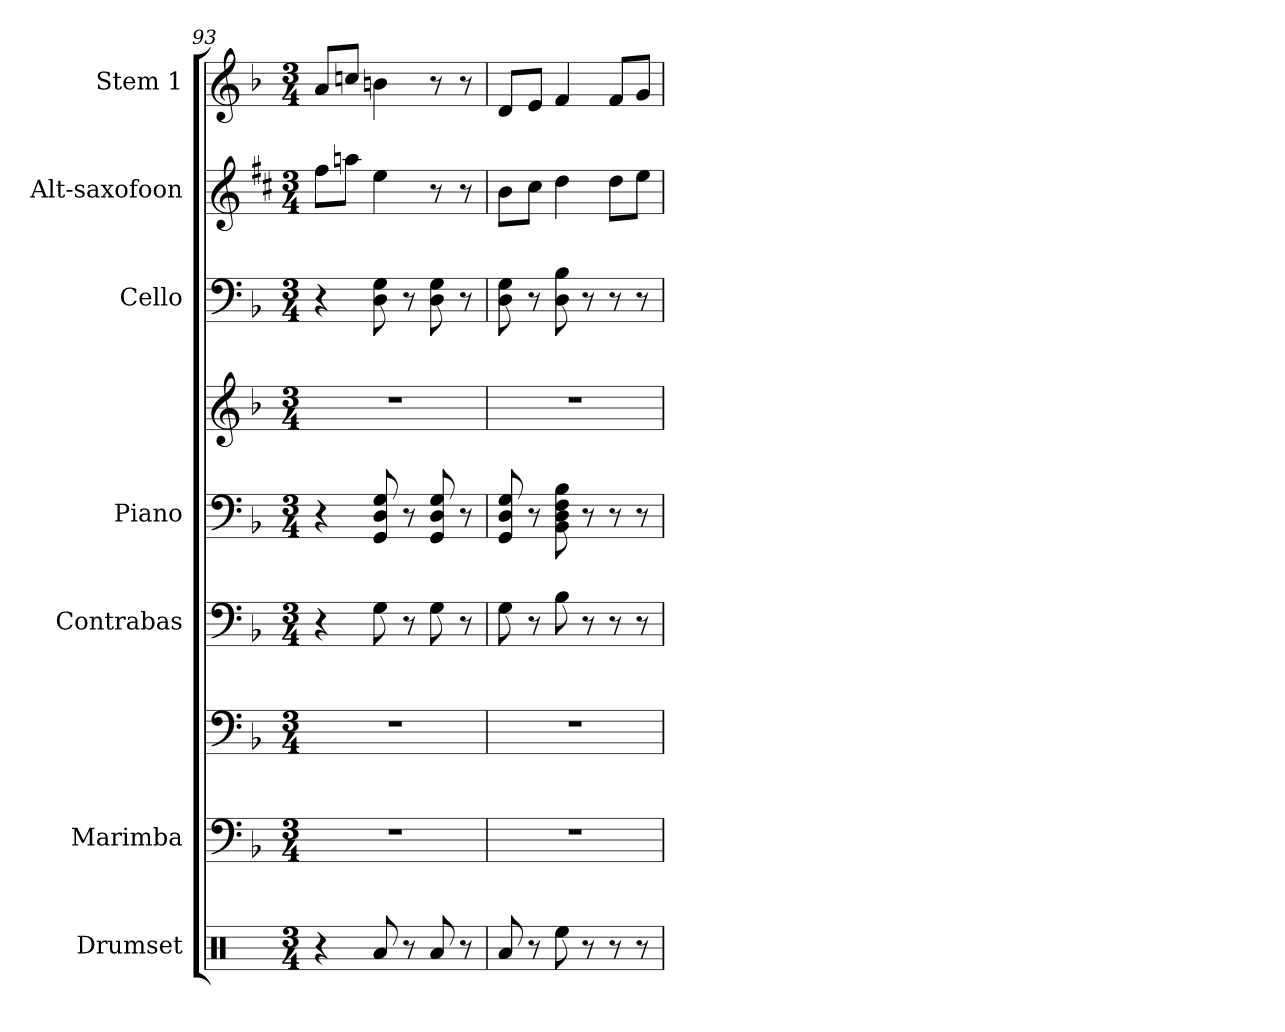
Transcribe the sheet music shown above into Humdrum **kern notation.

**kern	**kern	**kern	**kern	**kern	**kern	**kern	**kern	**kern
*part7	*part6	*part6	*part5	*part4	*part4	*part3	*part2	*part1
*staff9	*staff8	*staff7	*staff6	*staff5	*staff4	*staff3	*staff2	*staff1
*I"Drumset	*I"Marimba	*	*I"Contrabas	*I"Piano	*	*I"Cello	*I"Alt-saxofoon	*I"Stem 1
*I'D. set	*I'Mrm.	*	*I'Ca. Bs.	*I'Pno.	*	*	*I'A. Sax.	*I'Stm. 1
*clefX	*clefF4	*clefF4	*clefF4	*clefF4	*clefG2	*clefF4	*clefG2	*clefG2
*	*	*	*ITrd7c12	*	*	*	*ITrd5c9	*
*k[]	*k[b-]	*k[b-]	*k[b-]	*k[b-]	*k[b-]	*k[b-]	*k[b-]	*k[b-]
*M3/4	*M3/4	*M3/4	*M3/4	*M3/4	*M3/4	*M3/4	*M3/4	*M3/4
=93	=93	=93	=93	=93	=93	=93	=93	=93
4r	2.r	2.r	4r	4r	2.r	4r	8a\L	8a/L
.	.	.	.	.	.	.	8ccn\J	8ccn/J
8Ra/	.	.	8GG\	8GG/ 8D/ 8G/	.	8D\ 8G\	4g\	4bn\
8r	.	.	8r	8r	.	8r	.	.
8Ra/	.	.	8GG\	8GG/ 8D/ 8G/	.	8D\ 8G\	8r	8r
8r	.	.	8r	8r	.	8r	8r	8r
=94	=94	=94	=94	=94	=94	=94	=94	=94
8Ra/	2.r	2.r	8GG\	8GG/ 8D/ 8G/	2.r	8D\ 8G\	8d\L	8d/L
8r	.	.	8r	8r	.	8r	8e\J	8e/J
8Ree\	.	.	8BB-\	8BB-\ 8D\ 8F\ 8B-\	.	8D\ 8B-\	4f\	4f/
8r	.	.	8r	8r	.	8r	.	.
8r	.	.	8r	8r	.	8r	8f\L	8f/L
8r	.	.	8r	8r	.	8r	8g\J	8g/J
=	=	=	=	=	=	=	=	=
*-	*-	*-	*-	*-	*-	*-	*-	*-
